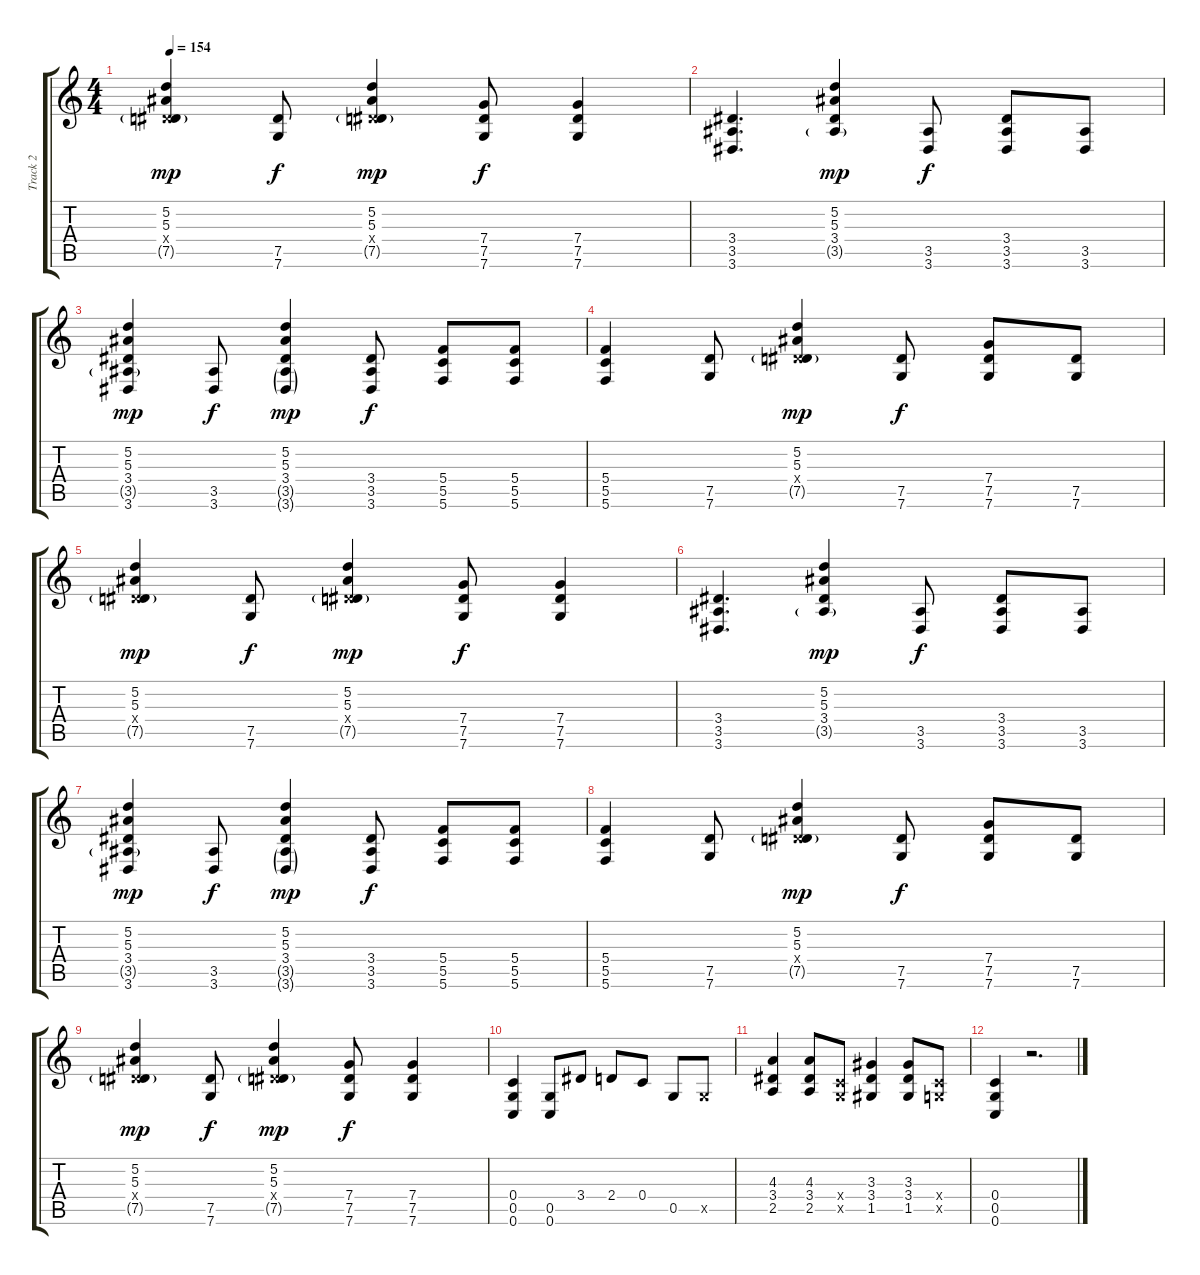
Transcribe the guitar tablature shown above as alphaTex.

\track ("Track 2" "Track 2") {instrument distortionguitar}
\staff {score tabs}
\tuning (D4 A3 F3 C3 G2 C2) {hide}
\ts (4 4)
\tempo 154
\clef g2
\ks c
(5.2 5.3 3.4{x} 7.5{g}).4{dy mp} (7.5 7.6).8{dy f} (5.2 5.3 3.4{x} 7.5{g}).4{dy mp} (7.4 7.5 7.6).8{dy f} (7.4 7.5 7.6).4 |
(3.4 3.5 3.6).4{d} (5.2 5.3 3.4 3.5{g}).4{dy mp} (3.5 3.6).8{dy f} (3.4 3.5 3.6).8 (3.5 3.6).8 |
(5.2 5.3 3.4 3.5{g} 3.6).4{dy mp} (3.5 3.6).8{dy f} (5.2 5.3 3.4 3.5{g} 3.6{g}).4{dy mp} (3.4 3.5 3.6).8{dy f} (5.4 5.5 5.6).8 (5.4 5.5 5.6).8 |
(5.4 5.5 5.6).4 (7.5 7.6).8 (5.2 5.3 3.4{x} 7.5{g}).4{dy mp} (7.5 7.6).8{dy f} (7.4 7.5 7.6).8 (7.5 7.6).8 |
(5.2 5.3 3.4{x} 7.5{g}).4{dy mp} (7.5 7.6).8{dy f} (5.2 5.3 3.4{x} 7.5{g}).4{dy mp} (7.4 7.5 7.6).8{dy f} (7.4 7.5 7.6).4 |
(3.4 3.5 3.6).4{d} (5.2 5.3 3.4 3.5{g}).4{dy mp} (3.5 3.6).8{dy f} (3.4 3.5 3.6).8 (3.5 3.6).8 |
(5.2 5.3 3.4 3.5{g} 3.6).4{dy mp} (3.5 3.6).8{dy f} (5.2 5.3 3.4 3.5{g} 3.6{g}).4{dy mp} (3.4 3.5 3.6).8{dy f} (5.4 5.5 5.6).8 (5.4 5.5 5.6).8 |
(5.4 5.5 5.6).4 (7.5 7.6).8 (5.2 5.3 3.4{x} 7.5{g}).4{dy mp} (7.5 7.6).8{dy f} (7.4 7.5 7.6).8 (7.5 7.6).8 |
(5.2 5.3 3.4{x} 7.5{g}).4{dy mp} (7.5 7.6).8{dy f} (5.2 5.3 3.4{x} 7.5{g}).4{dy mp} (7.4 7.5 7.6).8{dy f} (7.4 7.5 7.6).4 |
(0.4 0.5 0.6).4 (0.5 0.6).8 3.4.8 2.4.8 0.4.8 0.5.8 0.5{x}.8 |
(4.3 3.4 2.5).4 (4.3 3.4 2.5).8 (0.4{x} 0.5{x}).8 (3.3 3.4 1.5).4 (3.3 3.4 1.5).8 (0.4{x} 0.5{x}).8 |
(0.4 0.5 0.6).4 r.2{d}
